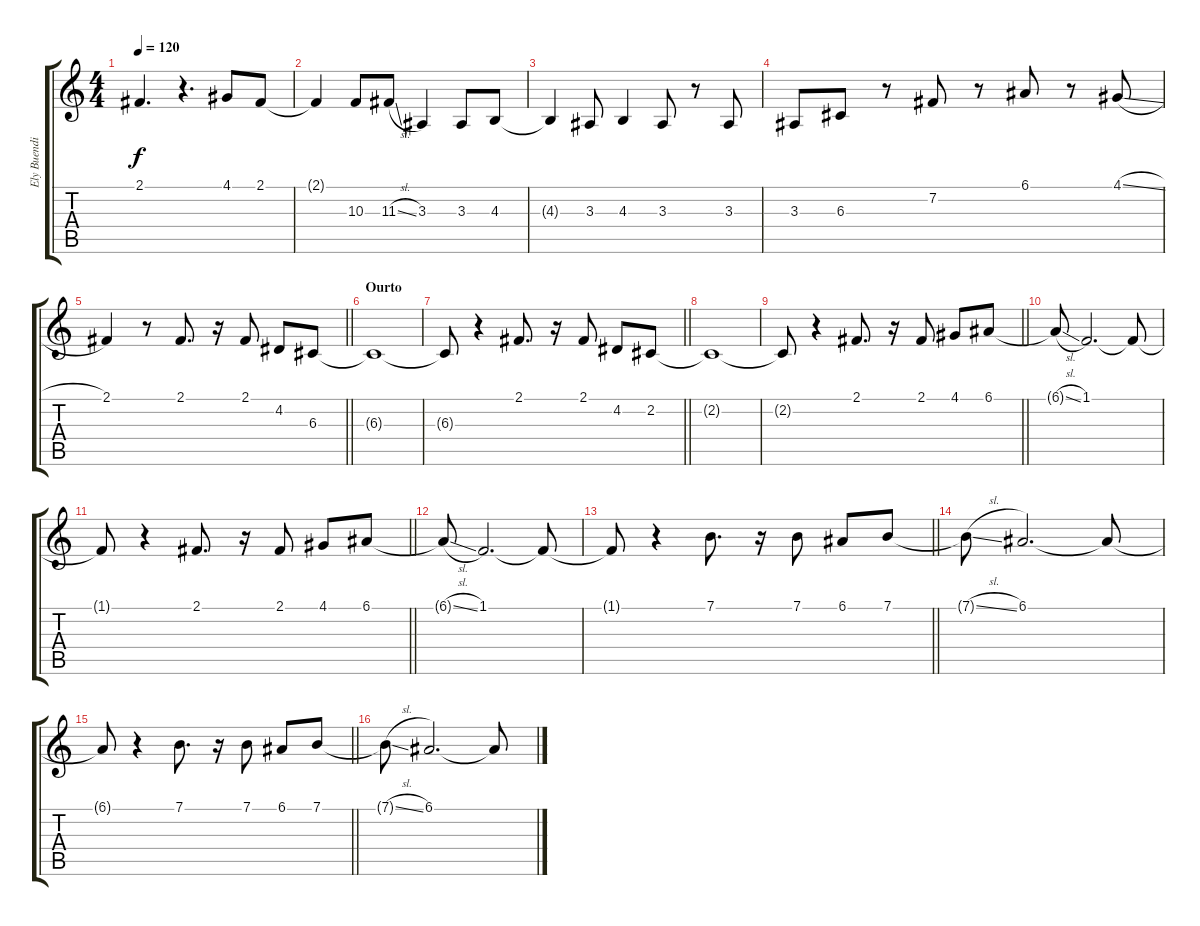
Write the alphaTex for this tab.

\track ("Ely Buendia(Vocal)" "Ely Buendi") {instrument sopranosax}
\staff {score tabs}
\tuning (E4 B3 G3 D3 A2 E2) {hide}
\ts (4 4)
\tempo 120
\clef g2
\ks c
2.1.4{d dy f} r.4{d} 4.1.8 2.1.8 |
2.1{t}.4 10.3.8 11.3{sl}.8 3.3.4 3.3.8 4.3.8 |
4.3{t}.4 3.3.8 4.3.4 3.3.8 r.8 3.3.8 |
3.3.8 6.3.8 r.8 7.2.8 r.8 6.1.8 r.8 4.1{sl}.8 |
\barLineRight lightlight
2.1.4 r.8 2.1.8{d} r.16 2.1.8 4.2.8 6.3.8 |
\section ("" "Ourto")
6.3{t}.1 |
\barLineRight lightlight
6.3{t}.8 r.4 2.1.8{d} r.16 2.1.8 4.2.8 2.2.8 |
2.2{t}.1 |
\barLineRight lightlight
2.2{t}.8 r.4 2.1.8{d} r.16 2.1.8 4.1.8 6.1.8 |
6.1{sl t}.8 1.1.2{d} 1.1{t}.8 |
\barLineRight lightlight
1.1{t}.8 r.4 2.1.8{d} r.16 2.1.8 4.1.8 6.1.8 |
6.1{sl t}.8 1.1.2{d} 1.1{t}.8 |
\barLineRight lightlight
1.1{t}.8 r.4 7.1.8{d} r.16 7.1.8 6.1.8 7.1.8 |
7.1{sl t}.8 6.1.2{d} 6.1{t}.8 |
\barLineRight lightlight
6.1{t}.8 r.4 7.1.8{d} r.16 7.1.8 6.1.8 7.1.8 |
7.1{sl t}.8 6.1.2{d} 6.1{t}.8
